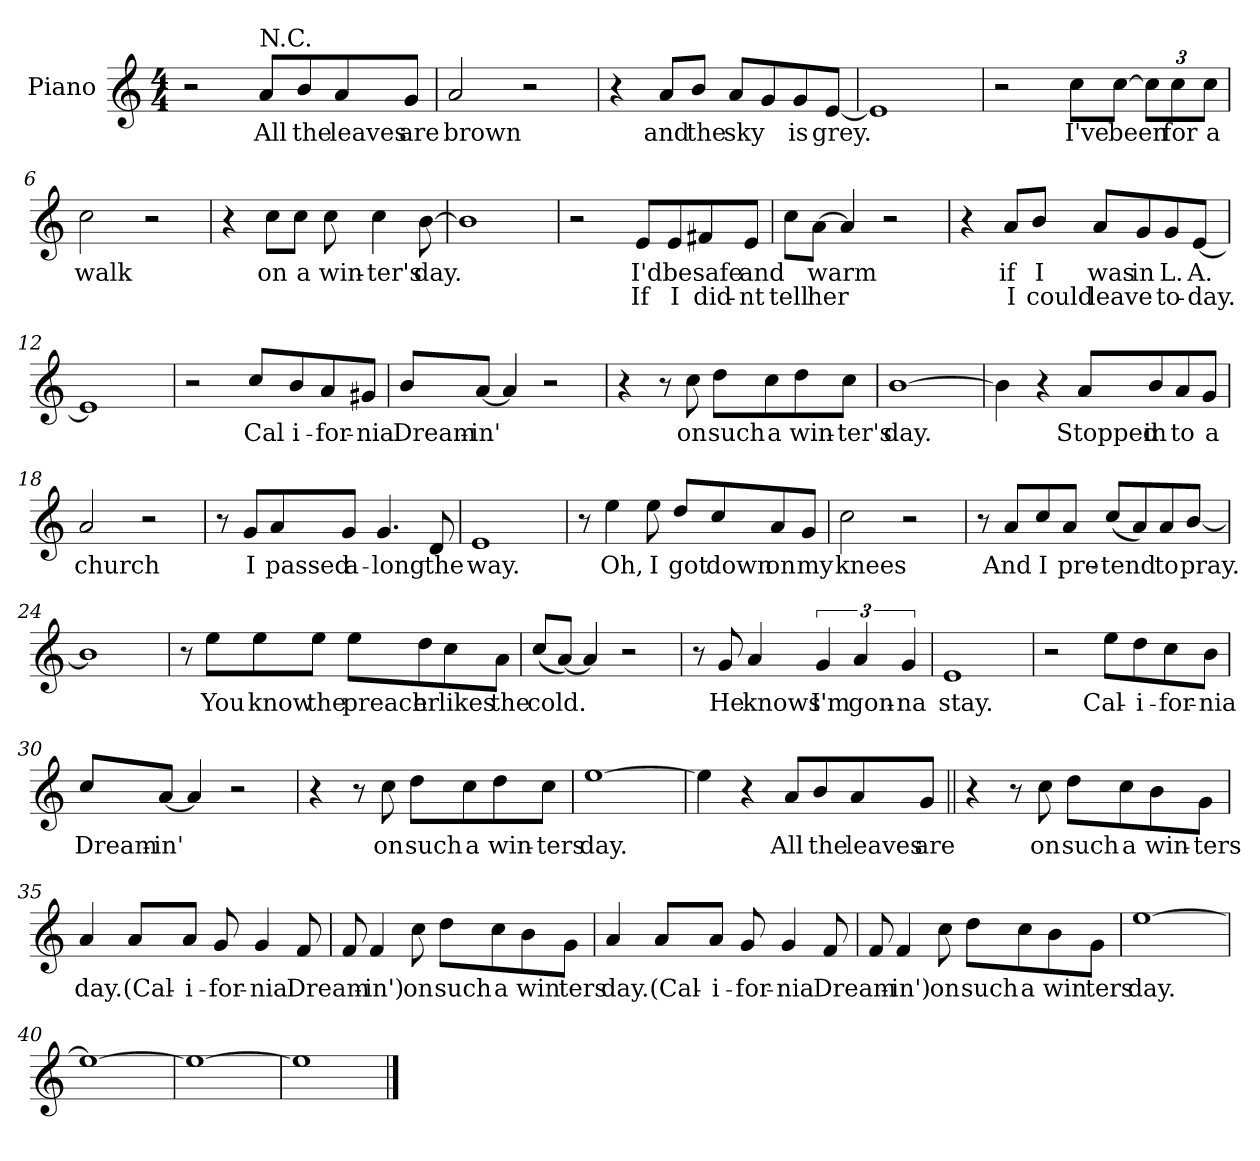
**kern	**text	**text
*part1	*part1	*part1
*staff1	*staff1	*staff1
*I"Piano	*	*
*I'Pno	*	*
*clefG2	*	*
*k[]	*	*
*C:	*	*
*M4/4	*	*
=1	=1	=1
2r	.	.
!LO:TX:a:t=N.C.	!	!
8a/L	All	.
8b/	the	.
8a/	leaves	.
8g/J	are	.
=2	=2	=2
2a/	brown	.
2r	.	.
=3	=3	=3
4r	.	.
8a/L	and	.
8b/J	the	.
8a/L	sky	.
8g/	.	.
8g/	is	.
[8e/J	grey.	.
=4	=4	=4
1e]	.	.
=5	=5	=5
2r	.	.
8cc\L	I've	.
[8cc\J	been	.
*Xbrackettup	*	*
12cc\L]	.	.
12cc\	for	.
12cc\J	a	.
!!LO:LB:g=z
=6	=6	=6
2cc\	walk	.
2r	.	.
=7	=7	=7
4r	.	.
8cc\L	on	.
8cc\J	a	.
8cc\	win-	.
4cc\	-ter's	.
[8b\	day.	.
=8	=8	=8
1b]	.	.
=9	=9	=9
2r	.	.
8e/L	I'd	If
8e/	be	I
8f#X/	safe	did-
8e/J	and	-nt
=10	=10	=10
8cc\L	.	tell
[8a\J	warm	her
4a/]	.	.
2r	.	.
!!LO:LB:g=z
=11	=11	=11
4r	.	.
8a/L	if	I
8b/J	I	could
8a/L	was	leave
8g/	in	.
8g/	L.	to-
[8e/J	A.	-day.
=12	=12	=12
1e]	.	.
=13	=13	=13
2r	.	.
8cc/L	Cal	.
8b/	-i-	.
8a/	-for-	.
8g#X/J	-nia	.
=14	=14	=14
8b/L	Dream-	.
[8a/J	-in'	.
4a/]	.	.
2r	.	.
=15	=15	=15
4r	.	.
8r	.	.
8cc\	on	.
8dd\L	such	.
8cc\	a	.
8dd\	win-	.
8cc\J	ter's	.
!!LO:LB:g=z
=16	=16	=16
[1b	day.	.
=17	=17	=17
4b\]	.	.
4r	.	.
8a/L	Stopped	.
8b/	in	.
8a/	to	.
8g/J	a	.
=18	=18	=18
2a/	church	.
2r	.	.
=19	=19	=19
8r	.	.
8g/L	I	.
8a/	passed	.
8g/J	a-	.
4.g/	-long	.
8d/	the	.
=20	=20	=20
1e	way.	.
=21	=21	=21
8r	.	.
4ee\	Oh,	.
8ee\	I	.
8dd/L	got	.
8cc/	down	.
8a/	on	.
8g/J	my	.
!!LO:LB:g=z
=22	=22	=22
2cc\	knees	.
2r	.	.
=23	=23	=23
8r	.	.
8a/L	And	.
8cc/	I	.
8a/J	pre-	.
(8cc/L	-tend	.
8a/)	.	.
8a/	to	.
[8b/J	-pray.	.
=24	=24	=24
1b]	.	.
=25	=25	=25
8r	.	.
8ee\L	You	.
8ee\	know	.
8ee\J	the	.
8ee\L	preach	.
8dd\	er	.
8cc\	likes	.
8a\J	the	.
=26	=26	=26
(8cc/L	cold.	.
[8a/J)	.	.
4a/]	.	.
2r	.	.
!!LO:LB:g=z
=27	=27	=27
8r	.	.
8g/	He	.
4a/	knows	.
*brackettup	*	*
6g/	I'm	.
6a/	gon-	.
6g/	-na	.
=28	=28	=28
1e	stay.	.
=29	=29	=29
2r	.	.
8ee\L	Cal-	.
8dd\	-i-	.
8cc\	for-	.
8b\J	-nia	.
=30	=30	=30
8cc/L	Dream-	.
[8a/J	-in'	.
4a/]	.	.
2r	.	.
=31	=31	=31
4r	.	.
8r	.	.
8cc\	on	.
8dd\L	such	.
8cc\	a	.
8dd\	win-	.
8cc\J	-ters	.
=32	=32	=32
[1ee	day.	.
!!LO:LB:g=z
=33	=33	=33
4ee\]	.	.
4r	.	.
8a/L	All	.
8b/	the	.
8a/	leaves	.
8g/J	are	.
=34||	=34||	=34||
4r	.	.
8r	.	.
8cc\	on	.
8dd\L	such	.
8cc\	a	.
8b\	win-	.
8g\J	-ters	.
=35	=35	=35
4a/	day.	.
8a/L	(Cal-	.
8a/J	-i-	.
8g/	-for-	.
4g/	-nia	.
8f/	Dream-	.
=36	=36	=36
8f/	.	.
4f/	-in')	.
8cc\	on	.
8dd\L	such	.
8cc\	a	.
8b\	win	.
8g\J	ters	.
!!LO:LB:g=z
=37	=37	=37
4a/	day.	.
8a/L	(Cal-	.
8a/J	-i-	.
8g/	-for-	.
4g/	-nia	.
8f/	Dream-	.
=38	=38	=38
8f/	.	.
4f/	-in')	.
8cc\	on	.
8dd\L	such	.
8cc\	a	.
8b\	win	.
8g\J	ters	.
=39	=39	=39
[1ee	day.	.
=40	=40	=40
1ee_	.	.
=41	=41	=41
1ee_	.	.
=42	=42	=42
1ee]	.	.
==	==	==
*-	*-	*-
